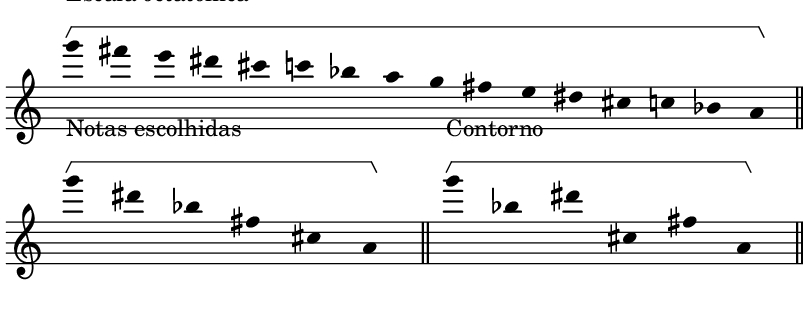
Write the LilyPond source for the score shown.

\version "2.10.33"

\include "../config/lib.ly"

\score {
  \new Staff \with {
    \remove "Time_signature_engraver"
    \remove "Bar_number_engraver"
  }{
      \override Stem #'transparent = ##t
      \relative c'''' {
        \time 16/4
        \bracketUp
        \override TextScript #'extra-offset = #'( 0 . 2 )
        g4\startGroup^\markup{Escala octatônica} fis e dis cis c bes a g4 fis e dis cis c bes a\stopGroup \bar "||"
        \time 6/4
        g''\startGroup^\markup{Notas escolhidas} dis bes fis cis a\stopGroup \bar "||"
        g''\startGroup^\markup{Contorno} bes, dis cis, fis a,\stopGroup \bar "||"
      }
    }
  \layout {
    \context {
      \Staff \consists "Horizontal_bracket_engraver"
    }
    \context {
      \Score
      \remove "Bar_number_engraver"
    }
  }
}
\paper {
  paper-width = 13.6\cm
  paper-height = 6\cm
  line-width = 13.5\cm
  top-margin = -.1\cm
  left-margin = .1\cm
  bottom-margin = -2\cm
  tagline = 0
  indent = #0
  print-page-number = #'nil
}
